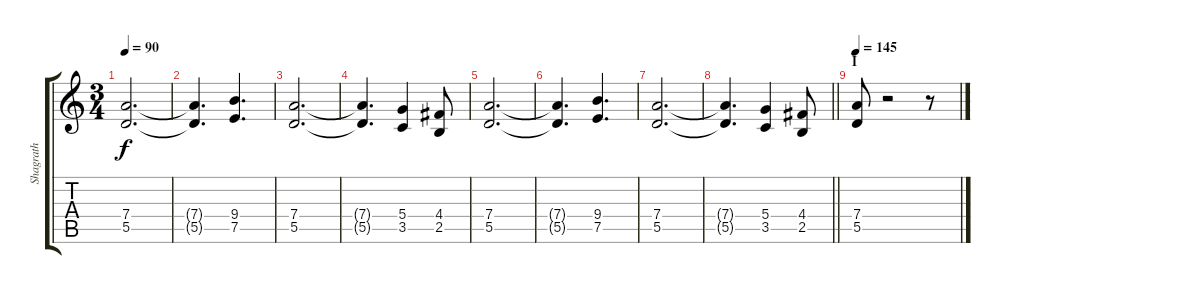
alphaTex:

\track ("Shagrath" "Shagrath") {instrument distortionguitar}
\staff {score tabs}
\tuning (E4 B3 G3 D3 A2 E2) {hide}
\ts (3 4)
\tempo 90
\clef g2
\ks c
(7.4 5.5).2{d dy f} |
(7.4{t} 5.5{t}).4{d} (9.4 7.5).4{d} |
(7.4 5.5).2{d} |
(7.4{t} 5.5{t}).4{d} (5.4 3.5).4 (4.4 2.5).8 |
(7.4 5.5).2{d} |
(7.4{t} 5.5{t}).4{d} (9.4 7.5).4{d} |
(7.4 5.5).2{d} |
\barLineRight lightlight
(7.4{t} 5.5{t}).4{d} (5.4 3.5).4 (4.4 2.5).8 |
\section ("" "I")
\tempo 145
(7.4 5.5).8 r.2 r.8
